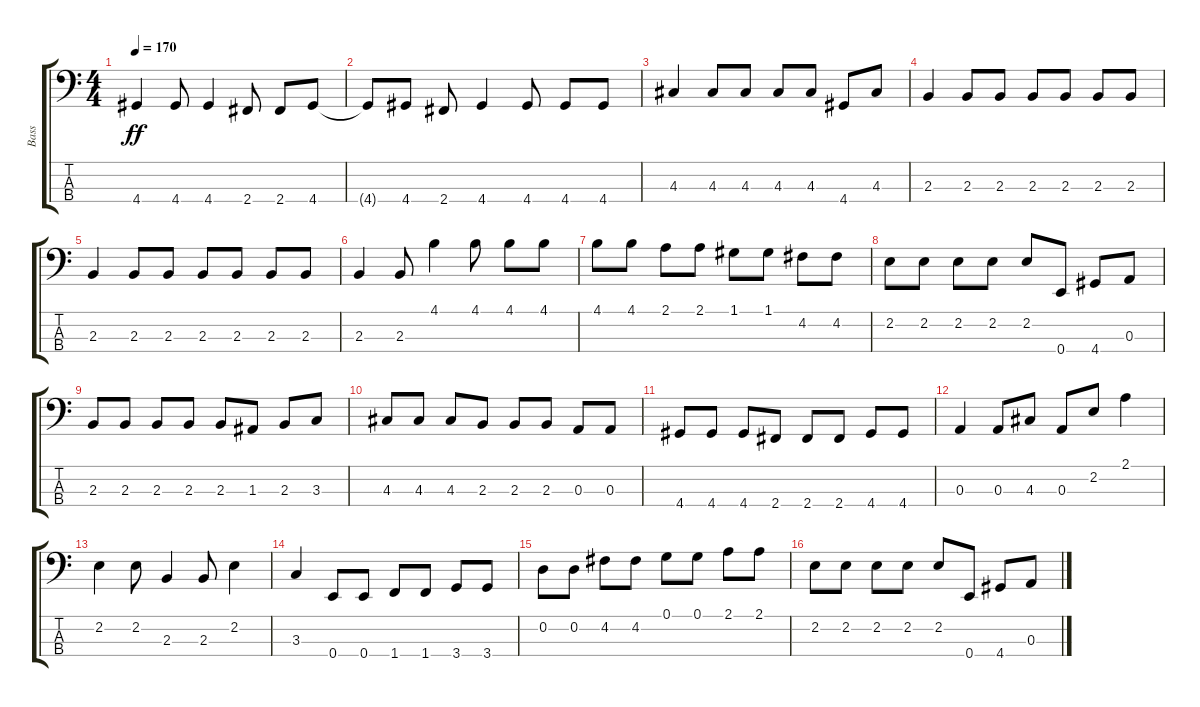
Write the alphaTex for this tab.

\track ("Bass" "Bass") {instrument electricbasspick}
\staff {score tabs}
\tuning (G2 D2 A1 E1) {hide}
\ts (4 4)
\tempo 170
\clef f4
\ks c
4.4.4{dy ff} 4.4.8 4.4.4 2.4.8 2.4.8 4.4.8 |
4.4{t}.8 4.4.8 2.4.8 4.4.4 4.4.8 4.4.8 4.4.8 |
4.3.4 4.3.8 4.3.8 4.3.8 4.3.8 4.4.8 4.3.8 |
2.3.4 2.3.8 2.3.8 2.3.8 2.3.8 2.3.8 2.3.8 |
2.3.4 2.3.8 2.3.8 2.3.8 2.3.8 2.3.8 2.3.8 |
2.3.4 2.3.8 4.1.4 4.1.8 4.1.8 4.1.8 |
4.1.8 4.1.8 2.1.8 2.1.8 1.1.8 1.1.8 4.2.8 4.2.8 |
2.2.8 2.2.8 2.2.8 2.2.8 2.2.8 0.4.8 4.4.8 0.3.8 |
2.3.8 2.3.8 2.3.8 2.3.8 2.3.8 1.3.8 2.3.8 3.3.8 |
4.3.8 4.3.8 4.3.8 2.3.8 2.3.8 2.3.8 0.3.8 0.3.8 |
4.4.8 4.4.8 4.4.8 2.4.8 2.4.8 2.4.8 4.4.8 4.4.8 |
0.3.4 0.3.8 4.3.8 0.3.8 2.2.8 2.1.4 |
2.2.4 2.2.8 2.3.4 2.3.8 2.2.4 |
3.3.4 0.4.8 0.4.8 1.4.8 1.4.8 3.4.8 3.4.8 |
0.2.8 0.2.8 4.2.8 4.2.8 0.1.8 0.1.8 2.1.8 2.1.8 |
2.2.8 2.2.8 2.2.8 2.2.8 2.2.8 0.4.8 4.4.8 0.3.8
